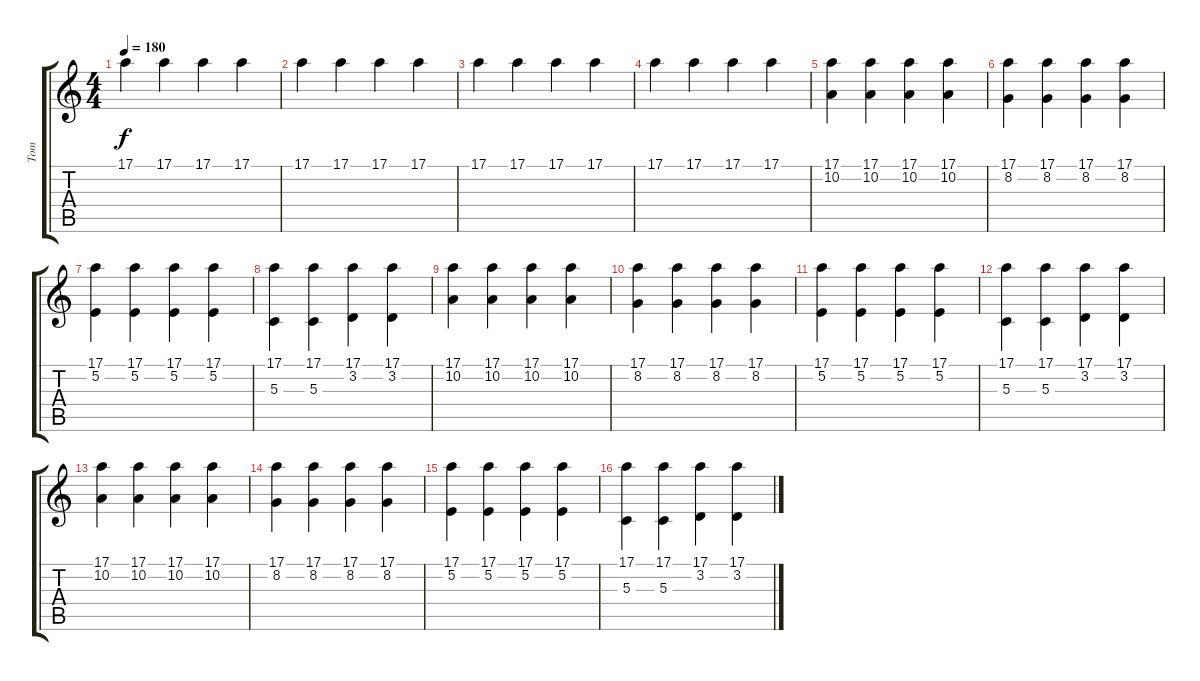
\track ("Tom" "Tom") {instrument brightacousticpiano}
\staff {score tabs}
\tuning (E4 B3 G3 D3 A2 E2) {hide}
\ts (4 4)
\tempo 180
\clef g2
\ks c
17.1.4{dy f} 17.1.4 17.1.4 17.1.4 |
17.1.4 17.1.4 17.1.4 17.1.4 |
17.1.4 17.1.4 17.1.4 17.1.4 |
17.1.4 17.1.4 17.1.4 17.1.4 |
(17.1 10.2).4 (17.1 10.2).4 (17.1 10.2).4 (17.1 10.2).4 |
(17.1 8.2).4 (17.1 8.2).4 (17.1 8.2).4 (17.1 8.2).4 |
(17.1 5.2).4 (17.1 5.2).4 (17.1 5.2).4 (17.1 5.2).4 |
(17.1 5.3).4 (17.1 5.3).4 (17.1 3.2).4 (17.1 3.2).4 |
(17.1 10.2).4 (17.1 10.2).4 (17.1 10.2).4 (17.1 10.2).4 |
(17.1 8.2).4 (17.1 8.2).4 (17.1 8.2).4 (17.1 8.2).4 |
(17.1 5.2).4 (17.1 5.2).4 (17.1 5.2).4 (17.1 5.2).4 |
(17.1 5.3).4 (17.1 5.3).4 (17.1 3.2).4 (17.1 3.2).4 |
(17.1 10.2).4 (17.1 10.2).4 (17.1 10.2).4 (17.1 10.2).4 |
(17.1 8.2).4 (17.1 8.2).4 (17.1 8.2).4 (17.1 8.2).4 |
(17.1 5.2).4 (17.1 5.2).4 (17.1 5.2).4 (17.1 5.2).4 |
(17.1 5.3).4 (17.1 5.3).4 (17.1 3.2).4 (17.1 3.2).4
